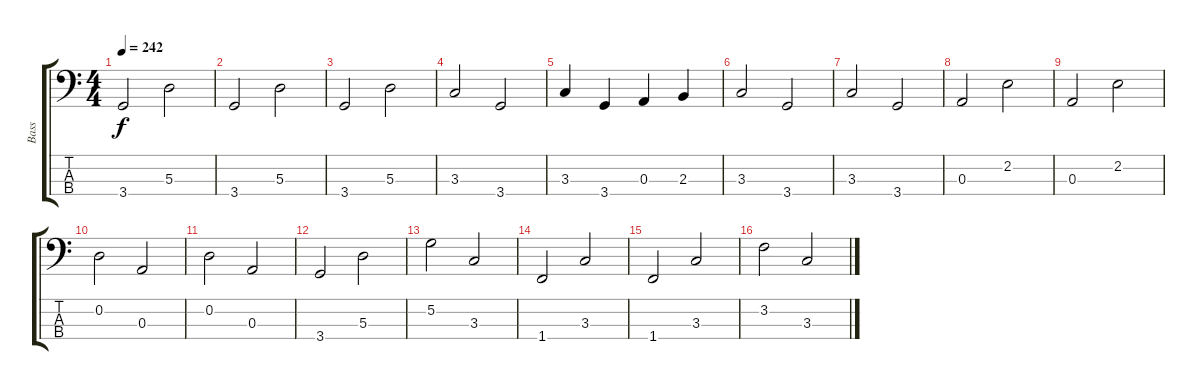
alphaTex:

\track ("Bass" "Bass") {instrument electricbassfinger}
\staff {score tabs}
\tuning (G2 D2 A1 E1) {hide}
\ts (4 4)
\tempo 242
\clef f4
\ks c
3.4.2{dy f} 5.3.2 |
3.4.2 5.3.2 |
3.4.2 5.3.2 |
3.3.2 3.4.2 |
3.3.4 3.4.4 0.3.4 2.3.4 |
3.3.2 3.4.2 |
3.3.2 3.4.2 |
0.3.2 2.2.2 |
0.3.2 2.2.2 |
0.2.2 0.3.2 |
0.2.2 0.3.2 |
3.4.2 5.3.2 |
5.2.2 3.3.2 |
1.4.2 3.3.2 |
1.4.2 3.3.2 |
3.2.2 3.3.2
